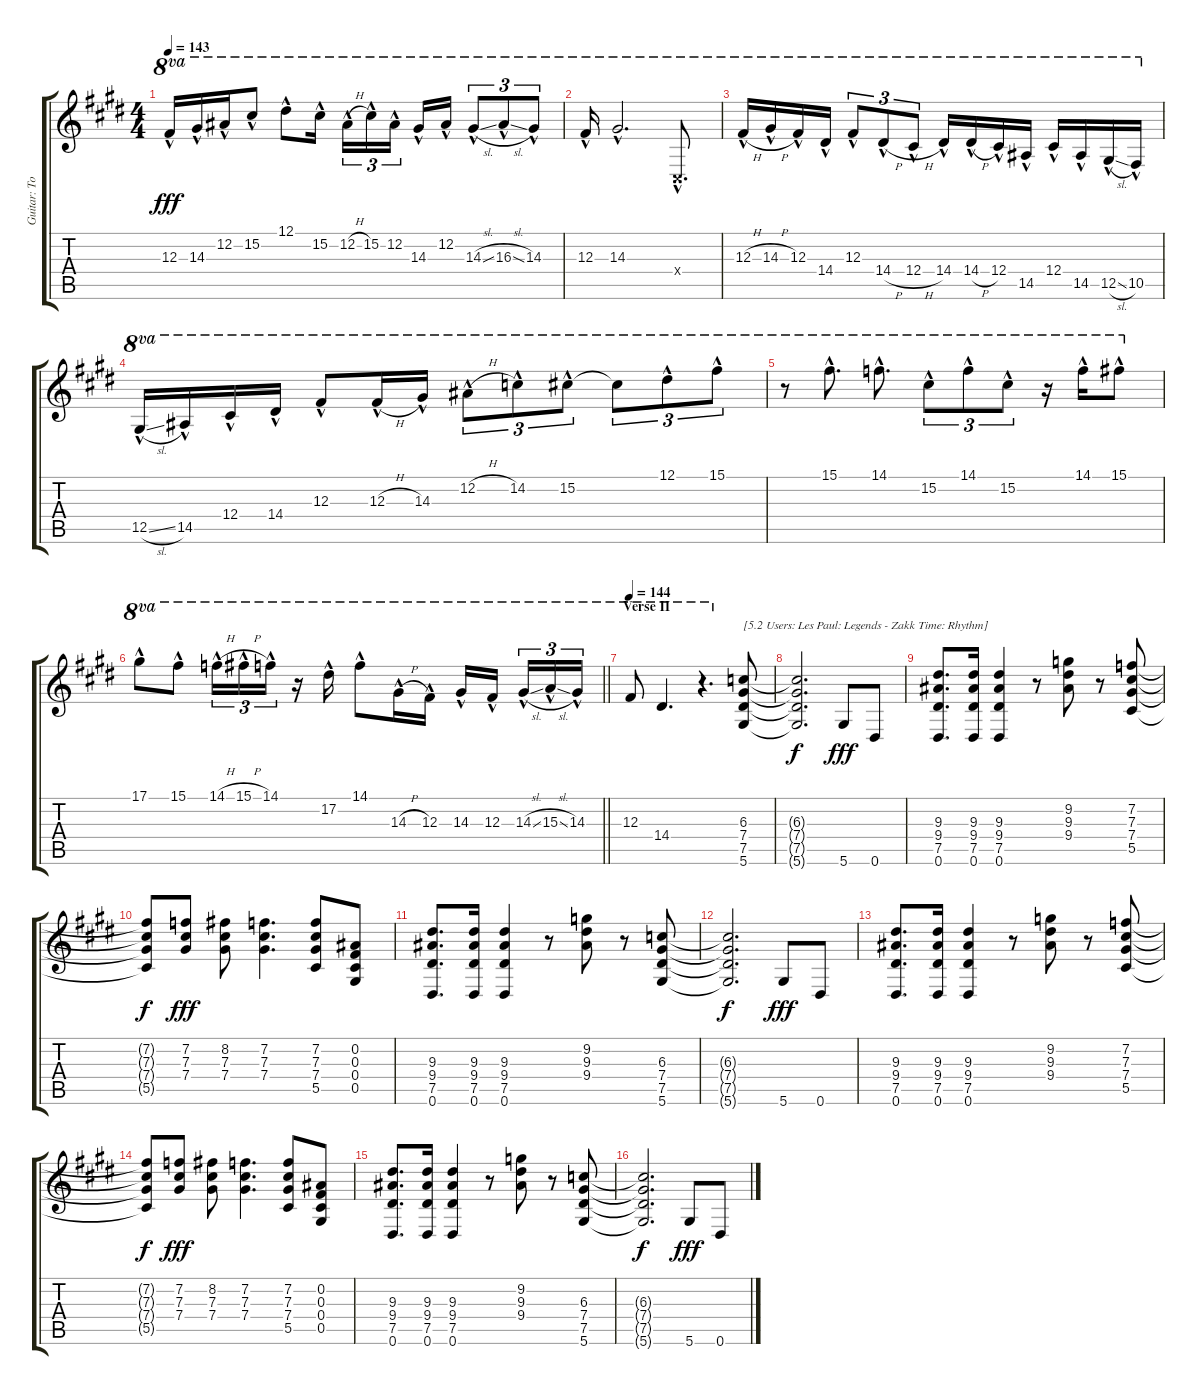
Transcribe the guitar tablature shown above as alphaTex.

\track ("Guitar: Tony" "Guitar: To") {instrument distortionguitar}
\staff {score tabs}
\tuning (Eb4 Bb3 Gb3 Db3 Ab2 Eb2) {hide}
\ts (4 4)
\tempo 143
\clef g2
\ks e
12.3{hac}.16{ot 8va dy fff} 14.3{hac}.16{ot 8va} 12.2{hac}.16{ot 8va} 15.2{hac}.8{ot 8va} 12.1{hac}.8{ot 8va} 15.2{hac}.16{ot 8va} 12.2{h hac}.16{tu (3 2) ot 8va} 15.2{hac}.16{tu (3 2) ot 8va} 12.2{hac}.16{tu (3 2) ot 8va beam splitsecondary} 14.3{hac}.16{ot 8va} 12.2{hac}.16{ot 8va} 14.3{sl hac}.8{tu (3 2) ot 8va} 16.3{sl hac}.8{tu (3 2) ot 8va} 14.3{hac}.8{tu (3 2) ot 8va} |
12.3{hac}.16{ot 8va} 14.3{hac}.2{d ot 8va} 0.4{hac x}.8{d ot 8va} |
12.3{h hac}.16{ot 8va} 14.3{h hac}.16{ot 8va} 12.3{hac}.16{ot 8va} 14.4{hac}.16{ot 8va} 12.3{hac}.8{tu (3 2) ot 8va} 14.4{h hac}.8{tu (3 2) ot 8va} 12.4{h hac}.8{tu (3 2) ot 8va} 14.4{hac}.16{ot 8va} 14.4{h hac}.16{ot 8va} 12.4{hac}.16{ot 8va} 14.5{hac}.16{ot 8va} 12.4{hac}.16{ot 8va} 14.5{hac}.16{ot 8va} 12.5{sl hac}.16{ot 8va} 10.5{hac}.16{ot 8va} |
12.5{sl hac}.16{ot 8va} 14.5{hac}.16{ot 8va} 12.4{hac}.16{ot 8va} 14.4{hac}.16{ot 8va} 12.3{hac}.8{ot 8va} 12.3{h hac}.16{ot 8va} 14.3{hac}.16{ot 8va} 12.2{h hac}.8{tu (3 2) ot 8va} 14.2{hac}.8{tu (3 2) ot 8va} 15.2{hac}.8{tu (3 2) ot 8va} 15.2{t}.8{tu (3 2) ot 8va} 12.1{hac}.8{tu (3 2) ot 8va} 15.1{hac}.8{tu (3 2) ot 8va} |
r.8{ot 8va} 15.1{hac}.8{d ot 8va} 14.1{hac}.8{d ot 8va} 15.2{hac}.8{tu (3 2) ot 8va} 14.1{hac}.8{tu (3 2) ot 8va} 15.2{hac}.8{tu (3 2) ot 8va} r.16{ot 8va} 14.1{hac}.16{ot 8va} 15.1{hac}.8{ot 8va} |
\barLineRight lightlight
17.1{hac}.8{ot 8va} 15.1{hac}.8{ot 8va} 14.1{h hac}.16{tu (3 2) ot 8va} 15.1{h hac}.16{tu (3 2) ot 8va} 14.1{hac}.16{tu (3 2) ot 8va} r.16{ot 8va} 17.2{hac}.16{ot 8va} 14.1{hac}.8{ot 8va} 14.3{h hac}.16{ot 8va} 12.3{hac}.16{ot 8va} 14.3{hac}.16{ot 8va} 12.3{hac}.16{ot 8va beam splitsecondary} 14.3{sl hac}.16{tu (3 2) ot 8va} 15.3{sl hac}.16{tu (3 2) ot 8va} 14.3{hac}.16{tu (3 2) ot 8va} |
\section ("" "Verse II")
\tempo 145
\tempo 144
12.3.8{ot 8va} 14.4.4{d ot 8va} r.4{d ot 8va} (6.3 7.4 7.5 5.6).8{txt "[5.2 Users: Les Paul: Legends - Zakk Time: Rhythm]" volume 13 instrument distortionguitar} |
(6.3{t} 7.4{t} 7.5{t} 5.6{t}).2{d dy f} 5.6.8{dy fff} 0.6.8 |
(9.3 9.4 7.5 0.6).8{d} (9.3 9.4 7.5 0.6).16 (9.3 9.4 7.5 0.6).4 r.8 (9.2 9.3 9.4).8 r.8 (7.2 7.3 7.4 5.5).8 |
(7.2{t} 7.3{t} 7.4{t} 5.5{t}).8{dy f} (7.2 7.3 7.4).8{dy fff} (8.2 7.3 7.4).8 (7.2 7.3 7.4).4{d} (7.2 7.3 7.4 5.5).8 (0.2 0.3 0.4 0.5).8 |
(9.3 9.4 7.5 0.6).8{d} (9.3 9.4 7.5 0.6).16 (9.3 9.4 7.5 0.6).4 r.8 (9.2 9.3 9.4).8 r.8 (6.3 7.4 7.5 5.6).8 |
(6.3{t} 7.4{t} 7.5{t} 5.6{t}).2{d dy f} 5.6.8{dy fff} 0.6.8 |
(9.3 9.4 7.5 0.6).8{d} (9.3 9.4 7.5 0.6).16 (9.3 9.4 7.5 0.6).4 r.8 (9.2 9.3 9.4).8 r.8 (7.2 7.3 7.4 5.5).8 |
(7.2{t} 7.3{t} 7.4{t} 5.5{t}).8{dy f} (7.2 7.3 7.4).8{dy fff} (8.2 7.3 7.4).8 (7.2 7.3 7.4).4{d} (7.2 7.3 7.4 5.5).8 (0.2 0.3 0.4 0.5).8 |
(9.3 9.4 7.5 0.6).8{d} (9.3 9.4 7.5 0.6).16 (9.3 9.4 7.5 0.6).4 r.8 (9.2 9.3 9.4).8 r.8 (6.3 7.4 7.5 5.6).8 |
(6.3{t} 7.4{t} 7.5{t} 5.6{t}).2{d dy f} 5.6.8{dy fff} 0.6.8
